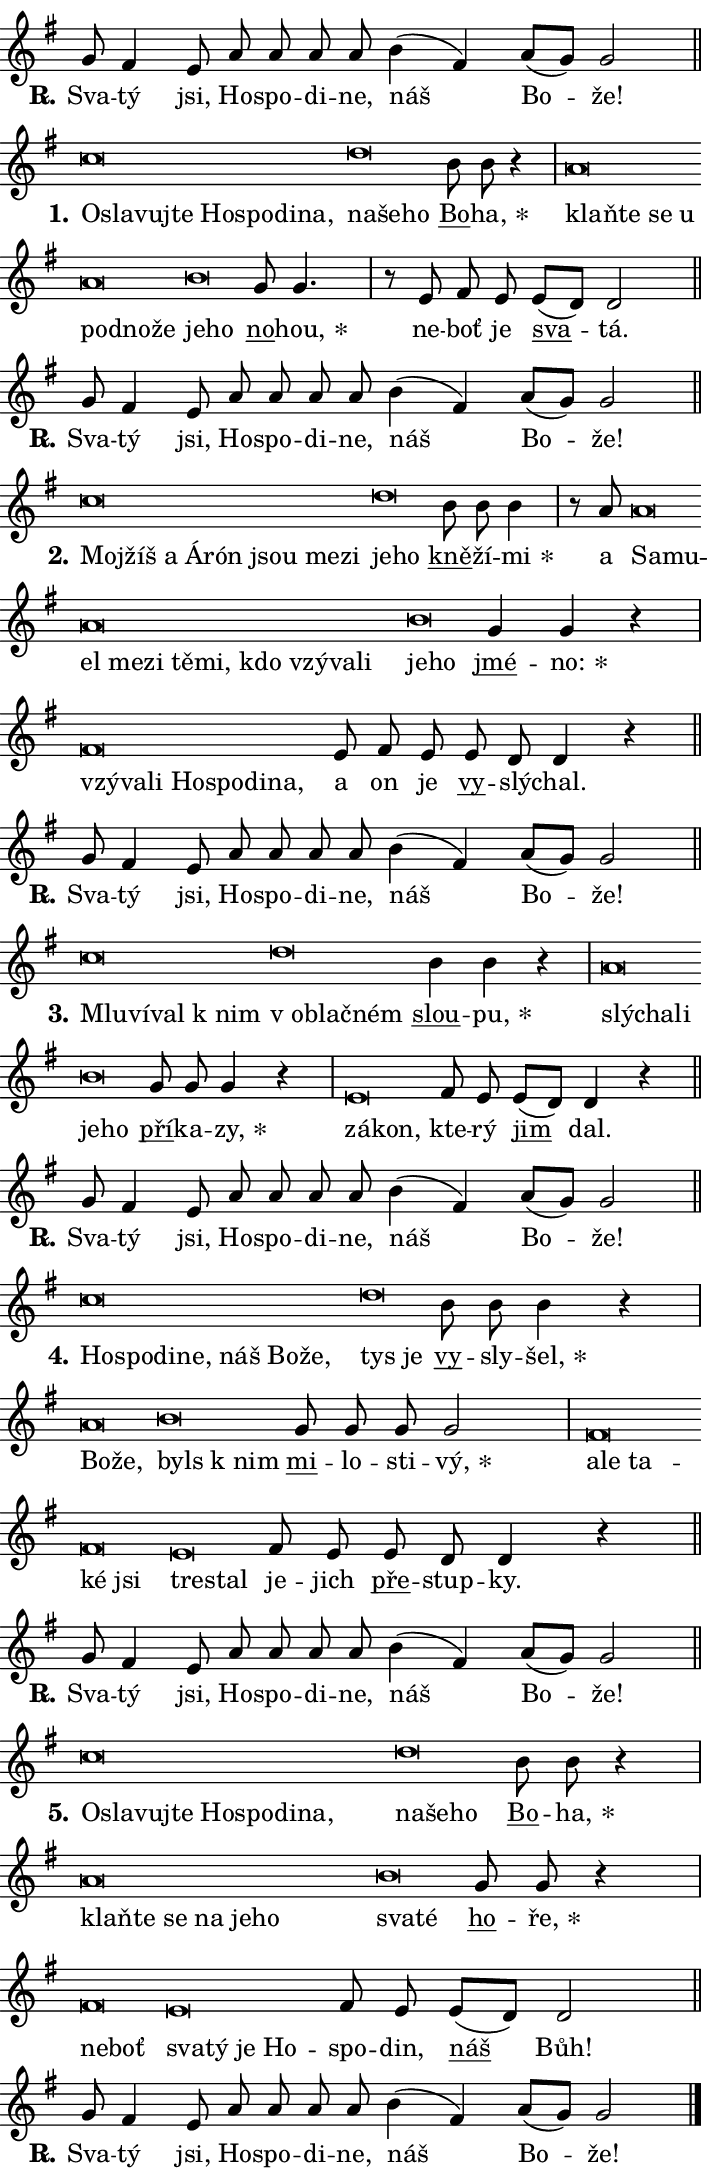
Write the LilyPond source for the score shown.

\version "2.24.0"
\header { tagline = "" }
\paper {
  indent = 0\cm
  top-margin = 0\cm
  right-margin = 0.13\cm % to fit lyric hyphens
  bottom-margin = 0\cm
  left-margin = 0\cm
  paper-width = 12\cm
  page-breaking = #ly:one-page-breaking
  system-system-spacing.basic-distance = #11
  score-system-spacing.basic-distance = #11
  ragged-last = ##f
}


%% Author: Thomas Morley
%% https://lists.gnu.org/archive/html/lilypond-user/2020-05/msg00002.html
#(define (line-position grob)
"Returns position of @var[grob} in current system:
   @code{'start}, if at first time-step
   @code{'end}, if at last time-step
   @code{'middle} otherwise
"
  (let* ((col (ly:item-get-column grob))
         (ln (ly:grob-object col 'left-neighbor))
         (rn (ly:grob-object col 'right-neighbor))
         (col-to-check-left (if (ly:grob? ln) ln col))
         (col-to-check-right (if (ly:grob? rn) rn col))
         (break-dir-left
           (and
             (ly:grob-property col-to-check-left 'non-musical #f)
             (ly:item-break-dir col-to-check-left)))
         (break-dir-right
           (and
             (ly:grob-property col-to-check-right 'non-musical #f)
             (ly:item-break-dir col-to-check-right))))
        (cond ((eqv? 1 break-dir-left) 'start)
              ((eqv? -1 break-dir-right) 'end)
              (else 'middle))))

#(define (tranparent-at-line-position vctor)
  (lambda (grob)
  "Relying on @code{line-position} select the relevant enry from @var{vctor}.
Used to determine transparency,"
    (case (line-position grob)
      ((end) (not (vector-ref vctor 0)))
      ((middle) (not (vector-ref vctor 1)))
      ((start) (not (vector-ref vctor 2))))))

noteHeadBreakVisibility =
#(define-music-function (break-visibility)(vector?)
"Makes @code{NoteHead}s transparent relying on @var{break-visibility}"
#{
  \override NoteHead.transparent =
    #(tranparent-at-line-position break-visibility)
#})

#(define delete-ledgers-for-transparent-note-heads
  (lambda (grob)
    "Reads whether a @code{NoteHead} is transparent.
If so this @code{NoteHead} is removed from @code{'note-heads} from
@var{grob}, which is supposed to be @code{LedgerLineSpanner}.
As a result ledgers are not printed for this @code{NoteHead}"
    (let* ((nhds-array (ly:grob-object grob 'note-heads))
           (nhds-list
             (if (ly:grob-array? nhds-array)
                 (ly:grob-array->list nhds-array)
                 '()))
           ;; Relies on the transparent-property being done before
           ;; Staff.LedgerLineSpanner.after-line-breaking is executed.
           ;; This is fragile ...
           (to-keep
             (remove
               (lambda (nhd)
                 (ly:grob-property nhd 'transparent #f))
               nhds-list)))
      ;; TODO find a better method to iterate over grob-arrays, similiar
      ;; to filter/remove etc for lists
      ;; For now rebuilt from scratch
      (set! (ly:grob-object grob 'note-heads)  '())
      (for-each
        (lambda (nhd)
          (ly:pointer-group-interface::add-grob grob 'note-heads nhd))
        to-keep))))

squashNotes = {
  \override NoteHead.X-extent = #'(-0.2 . 0.2)
  \override NoteHead.Y-extent = #'(-0.75 . 0)
  \override NoteHead.stencil =
    #(lambda (grob)
       (let ((pos (ly:grob-property grob 'staff-position)))
         (begin
           (if (< pos -7) (display "ERROR: Lower brevis then expected\n") (display ""))
           (if (<= pos -6) ly:text-interface::print ly:note-head::print))))
}
unSquashNotes = {
  \revert NoteHead.X-extent
  \revert NoteHead.Y-extent
  \revert NoteHead.stencil
}

hideNotes = \noteHeadBreakVisibility #begin-of-line-visible
unHideNotes = \noteHeadBreakVisibility #all-visible

% work-around for resetting accidentals
% https://lilypond.org/doc/v2.23/Documentation/notation/displaying-rhythms#unmetered-music
cadenzaMeasure = {
  \cadenzaOff
  \partial 1024 s1024
  \cadenzaOn
}

#(define-markup-command (accent layout props text) (markup?)
  "Underline accented syllable"
  (interpret-markup layout props
    #{\markup \override #'(offset . 4.3) \underline { #text }#}))

responsum = \markup \concat {
  "R" \hspace #-1.05 \path #0.1 #'((moveto 0 0.07) (lineto 0.9 0.8)) \hspace #0.05 "."
}

spaceSize = #0.6828661417322834 % exact space size for TeX Gyre Schola

\layout {
  \context {
    \Staff
    \remove "Time_signature_engraver"
    \override LedgerLineSpanner.after-line-breaking = #delete-ledgers-for-transparent-note-heads
  }
  \context {
    \Lyrics {
      \override LyricSpace.minimum-distance = \spaceSize
      \override LyricText.font-name = #"TeX Gyre Schola"
      \override LyricText.font-size = 1
      \override StanzaNumber.font-name = #"TeX Gyre Schola Bold"
      \override StanzaNumber.font-size = 1
    }
  }
  \context {
    \Score 
    \override NoteHead.text =
      #(lambda (grob) 
        (let ((pos (ly:grob-property grob 'staff-position)))
          #{\markup {
            \combine
              \halign #-0.55 \raise #(if (= pos -6) 0 0.5) \override #'(thickness . 2) \draw-line #'(3.2 . 0)
              \musicglyph "noteheads.sM1"
          }#}))
  }
}

% magnetic-lyrics.ily
%
%   written by
%     Jean Abou Samra <jean@abou-samra.fr>
%     Werner Lemberg <wl@gnu.org>
%
%   adapted by
%     Jiri Hon <jiri.hon@gmail.com>
%
% Version 2022-Apr-15

% https://www.mail-archive.com/lilypond-user@gnu.org/msg149350.html

#(define (Left_hyphen_pointer_engraver context)
   "Collect syllable-hyphen-syllable occurrences in lyrics and store
them in properties.  This engraver only looks to the left.  For
example, if the lyrics input is @code{foo -- bar}, it does the
following.

@itemize @bullet
@item
Set the @code{text} property of the @code{LyricHyphen} grob between
@q{foo} and @q{bar} to @code{foo}.

@item
Set the @code{left-hyphen} property of the @code{LyricText} grob with
text @q{foo} to the @code{LyricHyphen} grob between @q{foo} and
@q{bar}.
@end itemize

Use this auxiliary engraver in combination with the
@code{lyric-@/text::@/apply-@/magnetic-@/offset!} hook."
   (let ((hyphen #f)
         (text #f))
     (make-engraver
      (acknowledgers
       ((lyric-syllable-interface engraver grob source-engraver)
        (set! text grob)))
      (end-acknowledgers
       ((lyric-hyphen-interface engraver grob source-engraver)
        ;(when (not (grob::has-interface grob 'lyric-space-interface))
          (set! hyphen grob)));)
      ((stop-translation-timestep engraver)
       (when (and text hyphen)
         (ly:grob-set-object! text 'left-hyphen hyphen))
       (set! text #f)
       (set! hyphen #f)))))

#(define (lyric-text::apply-magnetic-offset! grob)
   "If the space between two syllables is less than the value in
property @code{LyricText@/.details@/.squash-threshold}, move the right
syllable to the left so that it gets concatenated with the left
syllable.

Use this function as a hook for
@code{LyricText@/.after-@/line-@/breaking} if the
@code{Left_@/hyphen_@/pointer_@/engraver} is active."
   (let ((hyphen (ly:grob-object grob 'left-hyphen #f)))
     (when hyphen
       (let ((left-text (ly:spanner-bound hyphen LEFT)))
         (when (grob::has-interface left-text 'lyric-syllable-interface)
           (let* ((common (ly:grob-common-refpoint grob left-text X))
                  (this-x-ext (ly:grob-extent grob common X))
                  (left-x-ext
                   (begin
                     ;; Trigger magnetism for left-text.
                     (ly:grob-property left-text 'after-line-breaking)
                     (ly:grob-extent left-text common X)))
                  ;; `delta` is the gap width between two syllables.
                  (delta (- (interval-start this-x-ext)
                            (interval-end left-x-ext)))
                  (details (ly:grob-property grob 'details))
                  (threshold (assoc-get 'squash-threshold details 0.2)))
             (when (< delta threshold)
               (let* (;; We have to manipulate the input text so that
                      ;; ligatures crossing syllable boundaries are not
                      ;; disabled.  For languages based on the Latin
                      ;; script this is essentially a beautification.
                      ;; However, for non-Western scripts it can be a
                      ;; necessity.
                      (lt (ly:grob-property left-text 'text))
                      (rt (ly:grob-property grob 'text))
                      (is-space (grob::has-interface hyphen 'lyric-space-interface))
                      (space (if is-space " " ""))
                      (extra-delta (if is-space spaceSize 0))
                      ;; Append new syllable.
                      (ltrt-space (if (and (string? lt) (string? rt))
                                (string-append lt space rt)
                                (make-concat-markup (list lt space rt))))
                      ;; Right-align `ltrt` to the right side.
                      (ltrt-space-markup (grob-interpret-markup
                               grob
                               (make-translate-markup
                                (cons (interval-length this-x-ext) 0)
                                (make-right-align-markup ltrt-space)))))
                 (begin
                   ;; Don't print `left-text`.
                   (ly:grob-set-property! left-text 'stencil #f)
                   ;; Set text and stencil (which holds all collected
                   ;; syllables so far) and shift it to the left.
                   (ly:grob-set-property! grob 'text ltrt-space)
                   (ly:grob-set-property! grob 'stencil ltrt-space-markup)
                   (ly:grob-translate-axis! grob (- (- delta extra-delta)) X))))))))))


#(define (lyric-hyphen::displace-bounds-first grob)
   ;; Make very sure this callback isn't triggered too early.
   (let ((left (ly:spanner-bound grob LEFT))
         (right (ly:spanner-bound grob RIGHT)))
     (ly:grob-property left 'after-line-breaking)
     (ly:grob-property right 'after-line-breaking)
     (ly:lyric-hyphen::print grob)))

squashThreshold = #0.4

\layout {
  \context {
    \Lyrics
    \consists #Left_hyphen_pointer_engraver
    \override LyricText.after-line-breaking =
      #lyric-text::apply-magnetic-offset!
    \override LyricHyphen.stencil = #lyric-hyphen::displace-bounds-first
    \override LyricText.details.squash-threshold = \squashThreshold
    \override LyricHyphen.minimum-distance = 0
    \override LyricHyphen.minimum-length = \squashThreshold
  }
}

squashText = \override LyricText.details.squash-threshold = 9999
unSquashText = \override LyricText.details.squash-threshold = \squashThreshold

leftText = \override LyricText.self-alignment-X = #LEFT
unLeftText = \revert LyricText.self-alignment-X

starOffset = #(lambda (grob) 
                (let ((x_offset (ly:self-alignment-interface::aligned-on-x-parent grob)))
                  (if (= x_offset 0) 0 (+ x_offset 1.2))))

star = #(define-music-function (syllable)(string?)
"Append star separator at the end of a syllable"
#{
  \once \override LyricText.X-offset = #starOffset
  \lyricmode { \markup {
    #syllable
    \override #'((font-name . "TeX Gyre Schola Bold")) \hspace #0.2 \lower #0.65 \larger "*"
  } }
#})

starAccent = #(define-music-function (syllable)(string?)
"Append star separator at the end of a syllable and make accent"
#{
  \once \override LyricText.X-offset = #starOffset
  \lyricmode { \markup {
    \accent #syllable
    \override #'((font-name . "TeX Gyre Schola Bold")) \hspace #0.2 \lower #0.65 \larger "*"
  } }
#})

breath = #(define-music-function (syllable)(string?)
"Append breathing indicator at the end of a syllable"
#{
  \lyricmode { \markup { #syllable "+" } }
#})

optionalBreath = #(define-music-function (syllable)(string?)
"Append optional breathing indicator at the end of a syllable"
#{
  \lyricmode { \markup { #syllable "(+)" } }
#})


\score {
    <<
        \new Voice = "melody" { \cadenzaOn \key g \major \relative { g'8 fis4 e8 a a a a \bar "" b4( fis) a8[( g)] g2 \cadenzaMeasure \bar "||" \break } }
        \new Lyrics \lyricsto "melody" { \lyricmode { \set stanza = \responsum
Sva -- tý jsi, Ho -- spo -- di -- ne, náš Bo -- že! } }
    >>
    \layout {}
}

\score {
    <<
        \new Voice = "melody" { \cadenzaOn \key g \major \relative { \squashNotes c''\breve*1/16 \hideNotes \breve*1/16 \bar "" \breve*1/16 \bar "" \breve*1/16 \bar "" \breve*1/16 \bar "" \breve*1/16 \bar "" \breve*1/16 \breve*1/16 \bar "" \unHideNotes \unSquashNotes \squashNotes d\breve*1/16 \hideNotes \breve*1/16 \breve*1/16 \bar "" \unHideNotes \unSquashNotes \bar "" b8 b r4 \cadenzaMeasure \bar "|" \squashNotes a\breve*1/16 \hideNotes \breve*1/16 \bar "" \breve*1/16 \bar "" \breve*1/16 \bar "" \breve*1/16 \bar "" \breve*1/16 \breve*1/16 \bar "" \unHideNotes \unSquashNotes \squashNotes b\breve*1/16 \hideNotes \breve*1/16 \bar "" \unHideNotes \unSquashNotes \bar "" g8 g4. \cadenzaMeasure \bar "|" r8 e8 fis8 e \bar "" e[( d)] d2 \cadenzaMeasure \bar "||" \break } }
        \new Lyrics \lyricsto "melody" { \lyricmode { \set stanza = "1."
\leftText O -- \squashText sla -- vuj -- te Ho -- spo -- di -- na, \unSquashText na -- \squashText še -- ho \unLeftText \unSquashText \markup \accent Bo -- \star ha, \leftText klaň -- \squashText te se u pod -- no -- že \unSquashText je -- \squashText ho \unLeftText \unSquashText \markup \accent no -- \star hou, ne -- boť je \markup \accent sva -- tá. } }
    >>
    \layout {}
}

\score {
    <<
        \new Voice = "melody" { \cadenzaOn \key g \major \relative { g'8 fis4 e8 a a a a \bar "" b4( fis) a8[( g)] g2 \cadenzaMeasure \bar "||" \break } }
        \new Lyrics \lyricsto "melody" { \lyricmode { \set stanza = \responsum
Sva -- tý jsi, Ho -- spo -- di -- ne, náš Bo -- že! } }
    >>
    \layout {}
}

\score {
    <<
        \new Voice = "melody" { \cadenzaOn \key g \major \relative { \squashNotes c''\breve*1/16 \hideNotes \breve*1/16 \bar "" \breve*1/16 \bar "" \breve*1/16 \bar "" \breve*1/16 \bar "" \breve*1/16 \bar "" \breve*1/16 \breve*1/16 \bar "" \unHideNotes \unSquashNotes \squashNotes d\breve*1/16 \hideNotes \breve*1/16 \bar "" \unHideNotes \unSquashNotes \bar "" b8 b b4 \cadenzaMeasure \bar "|" r8 a8 \squashNotes a\breve*1/16 \hideNotes \breve*1/16 \bar "" \breve*1/16 \bar "" \breve*1/16 \bar "" \breve*1/16 \bar "" \breve*1/16 \bar "" \breve*1/16 \bar "" \breve*1/16 \bar "" \breve*1/16 \bar "" \breve*1/16 \breve*1/16 \bar "" \unHideNotes \unSquashNotes \squashNotes b\breve*1/16 \hideNotes \breve*1/16 \bar "" \unHideNotes \unSquashNotes \bar "" g4 g r \cadenzaMeasure \bar "|" \squashNotes fis\breve*1/16 \hideNotes \breve*1/16 \bar "" \breve*1/16 \bar "" \breve*1/16 \bar "" \breve*1/16 \bar "" \breve*1/16 \breve*1/16 \bar "" \unHideNotes \unSquashNotes e8 fis8 e \bar "" e d d4 r \cadenzaMeasure \bar "||" \break } }
        \new Lyrics \lyricsto "melody" { \lyricmode { \set stanza = "2."
\leftText Moj -- \squashText žíš a Á -- rón jsou me -- zi \unSquashText je -- \squashText ho \unLeftText \unSquashText \markup \accent kně -- ží -- \star mi a \leftText Sa -- \squashText mu -- el me -- zi tě -- mi, kdo vzý -- va -- li \unSquashText je -- \squashText ho \unLeftText \unSquashText \markup \accent jmé -- \star no: \leftText vzý -- \squashText va -- li Ho -- spo -- di -- na, \unLeftText \unSquashText a on je \markup \accent vy -- slý -- chal. } }
    >>
    \layout {}
}

\score {
    <<
        \new Voice = "melody" { \cadenzaOn \key g \major \relative { g'8 fis4 e8 a a a a \bar "" b4( fis) a8[( g)] g2 \cadenzaMeasure \bar "||" \break } }
        \new Lyrics \lyricsto "melody" { \lyricmode { \set stanza = \responsum
Sva -- tý jsi, Ho -- spo -- di -- ne, náš Bo -- že! } }
    >>
    \layout {}
}

\score {
    <<
        \new Voice = "melody" { \cadenzaOn \key g \major \relative { \squashNotes c''\breve*1/16 \hideNotes \breve*1/16 \bar "" \breve*1/16 \breve*1/16 \bar "" \unHideNotes \unSquashNotes \squashNotes d\breve*1/16 \hideNotes \breve*1/16 \breve*1/16 \bar "" \unHideNotes \unSquashNotes \bar "" b4 b r \cadenzaMeasure \bar "|" \squashNotes a\breve*1/16 \hideNotes \breve*1/16 \breve*1/16 \bar "" \unHideNotes \unSquashNotes \squashNotes b\breve*1/16 \hideNotes \breve*1/16 \bar "" \unHideNotes \unSquashNotes \bar "" g8 g g4 r \cadenzaMeasure \bar "|" \squashNotes e\breve*1/16 \hideNotes \breve*1/16 \bar "" \unHideNotes \unSquashNotes fis8 e \bar "" e[( d)] d4 r \cadenzaMeasure \bar "||" \break } }
        \new Lyrics \lyricsto "melody" { \lyricmode { \set stanza = "3."
\leftText Mlu -- \squashText ví -- val "k nim" \unSquashText "v ob" -- \squashText lač -- ném \unLeftText \unSquashText \markup \accent slou -- \star pu, \leftText slý -- \squashText cha -- li \unSquashText je -- \squashText ho \unLeftText \unSquashText \markup \accent pří -- ka -- \star zy, \leftText zá -- \squashText kon, \unLeftText \unSquashText kte -- rý \markup \accent jim dal. } }
    >>
    \layout {}
}

\score {
    <<
        \new Voice = "melody" { \cadenzaOn \key g \major \relative { g'8 fis4 e8 a a a a \bar "" b4( fis) a8[( g)] g2 \cadenzaMeasure \bar "||" \break } }
        \new Lyrics \lyricsto "melody" { \lyricmode { \set stanza = \responsum
Sva -- tý jsi, Ho -- spo -- di -- ne, náš Bo -- že! } }
    >>
    \layout {}
}

\score {
    <<
        \new Voice = "melody" { \cadenzaOn \key g \major \relative { \squashNotes c''\breve*1/16 \hideNotes \breve*1/16 \bar "" \breve*1/16 \bar "" \breve*1/16 \bar "" \breve*1/16 \bar "" \breve*1/16 \breve*1/16 \bar "" \unHideNotes \unSquashNotes \squashNotes d\breve*1/16 \hideNotes \breve*1/16 \bar "" \unHideNotes \unSquashNotes \bar "" b8 b b4 r \cadenzaMeasure \bar "|" \squashNotes a\breve*1/16 \hideNotes \breve*1/16 \bar "" \unHideNotes \unSquashNotes \squashNotes b\breve*1/16 \hideNotes \breve*1/16 \bar "" \unHideNotes \unSquashNotes \bar "" g8 g g g2 \cadenzaMeasure \bar "|" \squashNotes fis\breve*1/16 \hideNotes \breve*1/16 \bar "" \breve*1/16 \bar "" \breve*1/16 \breve*1/16 \bar "" \unHideNotes \unSquashNotes \squashNotes e\breve*1/16 \hideNotes \breve*1/16 \bar "" \unHideNotes \unSquashNotes fis8 e \bar "" e d d4 r \cadenzaMeasure \bar "||" \break } }
        \new Lyrics \lyricsto "melody" { \lyricmode { \set stanza = "4."
\leftText Ho -- \squashText spo -- di -- ne, náš Bo -- že, \unSquashText tys \squashText je \unLeftText \unSquashText \markup \accent vy -- sly -- \star šel, \leftText Bo -- \squashText že, \unSquashText byls \squashText "k nim" \unLeftText \unSquashText \markup \accent mi -- lo -- sti -- \star vý, \leftText a -- \squashText le ta -- ké jsi \unSquashText tre -- \squashText stal \unLeftText \unSquashText je -- jich \markup \accent pře -- stup -- ky. } }
    >>
    \layout {}
}

\score {
    <<
        \new Voice = "melody" { \cadenzaOn \key g \major \relative { g'8 fis4 e8 a a a a \bar "" b4( fis) a8[( g)] g2 \cadenzaMeasure \bar "||" \break } }
        \new Lyrics \lyricsto "melody" { \lyricmode { \set stanza = \responsum
Sva -- tý jsi, Ho -- spo -- di -- ne, náš Bo -- že! } }
    >>
    \layout {}
}

\score {
    <<
        \new Voice = "melody" { \cadenzaOn \key g \major \relative { \squashNotes c''\breve*1/16 \hideNotes \breve*1/16 \bar "" \breve*1/16 \bar "" \breve*1/16 \bar "" \breve*1/16 \bar "" \breve*1/16 \bar "" \breve*1/16 \breve*1/16 \bar "" \unHideNotes \unSquashNotes \squashNotes d\breve*1/16 \hideNotes \breve*1/16 \breve*1/16 \bar "" \unHideNotes \unSquashNotes \bar "" b8 b r4 \cadenzaMeasure \bar "|" \squashNotes a\breve*1/16 \hideNotes \breve*1/16 \bar "" \breve*1/16 \bar "" \breve*1/16 \bar "" \breve*1/16 \breve*1/16 \bar "" \unHideNotes \unSquashNotes \squashNotes b\breve*1/16 \hideNotes \breve*1/16 \bar "" \unHideNotes \unSquashNotes \bar "" g8 g r4 \cadenzaMeasure \bar "|" \squashNotes fis\breve*1/16 \hideNotes \breve*1/16 \bar "" \unHideNotes \unSquashNotes \squashNotes e\breve*1/16 \hideNotes \breve*1/16 \bar "" \breve*1/16 \breve*1/16 \bar "" \unHideNotes \unSquashNotes fis8 e \bar "" e[( d)] d2 \cadenzaMeasure \bar "||" \break } }
        \new Lyrics \lyricsto "melody" { \lyricmode { \set stanza = "5."
\leftText O -- \squashText sla -- vuj -- te Ho -- spo -- di -- na, \unSquashText na -- \squashText še -- ho \unLeftText \unSquashText \markup \accent Bo -- \star ha, \leftText klaň -- \squashText te se na je -- ho \unSquashText sva -- \squashText té \unLeftText \unSquashText \markup \accent ho -- \star ře, \leftText ne -- \squashText boť \unSquashText sva -- \squashText tý je Ho -- \unLeftText \unSquashText spo -- din, \markup \accent náš Bůh! } }
    >>
    \layout {}
}

\score {
    <<
        \new Voice = "melody" { \cadenzaOn \key g \major \relative { g'8 fis4 e8 a a a a \bar "" b4( fis) a8[( g)] g2 \cadenzaMeasure \bar "||" \break } \bar "|." }
        \new Lyrics \lyricsto "melody" { \lyricmode { \set stanza = \responsum
Sva -- tý jsi, Ho -- spo -- di -- ne, náš Bo -- že! } }
    >>
    \layout {}
}
